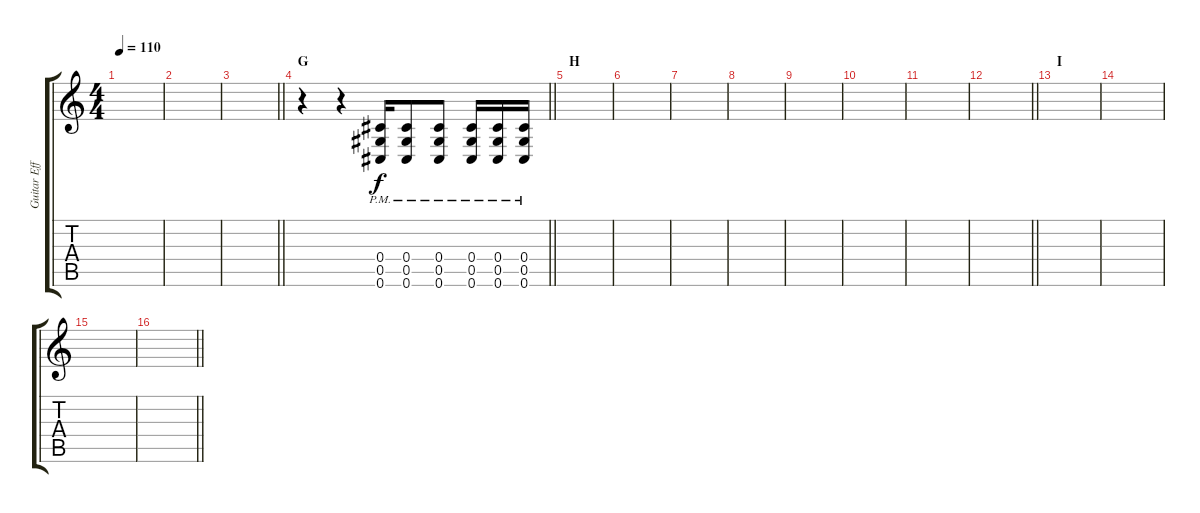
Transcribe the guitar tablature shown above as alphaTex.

\track ("Guitar Effect" "Guitar Eff") {instrument acousticguitarsteel}
\staff {score tabs}
\tuning (Eb4 Bb3 Gb3 Db3 Ab2 Db2) {hide}
\ts (4 4)
\tempo 110
\clef g2
\ks c
|
|
\barLineRight lightlight
|
\section ("" "G")
\barLineRight lightlight
r.4 r.4 (0.4{pm} 0.5{pm} 0.6{pm}).16 (0.4{pm} 0.5{pm} 0.6{pm}).8 (0.4{pm} 0.5{pm} 0.6{pm}).8 (0.4{pm} 0.5{pm} 0.6{pm}).16 (0.4{pm} 0.5{pm} 0.6{pm}).16 (0.4{pm} 0.5{pm} 0.6{pm}).16 |
\section ("" "H")
|
|
|
|
|
|
|
\barLineRight lightlight
|
\section ("" "I")
|
|
|
\barLineRight lightlight
